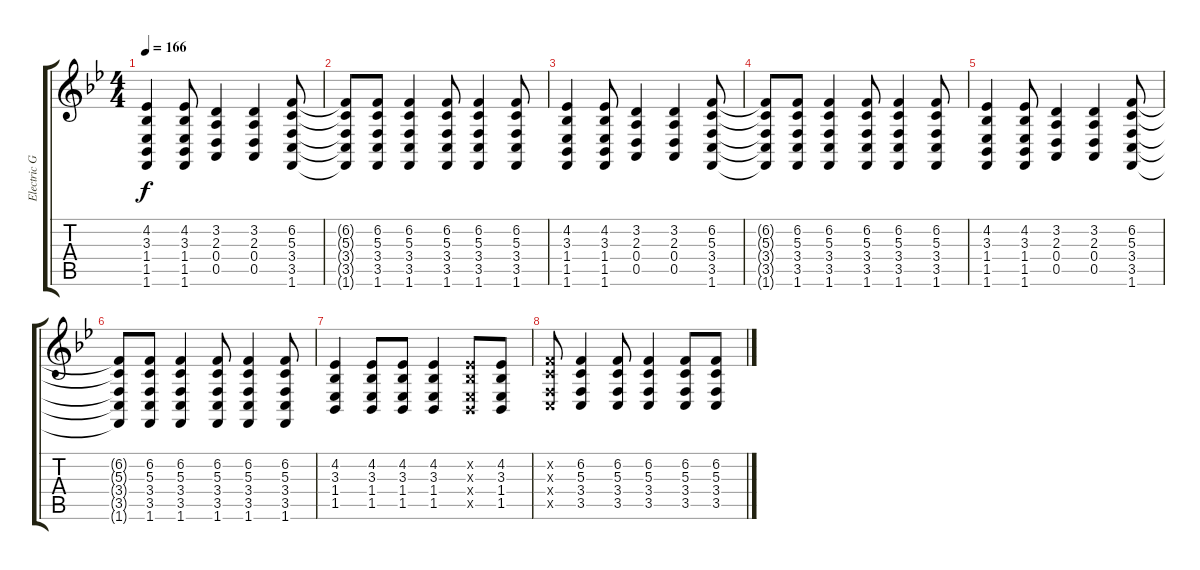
\track ("Electric Guitar" "Electric G") {instrument lead7fifths}
\staff {score tabs}
\tuning (E4 B3 G3 D3 A2 E2) {hide}
\ts (4 4)
\tempo 166
\clef g2
\ks gminor
(4.2 3.3 1.4 1.5 1.6).4{dy f} (4.2 3.3 1.4 1.5 1.6).8 (3.2 2.3 0.4 0.5).4 (3.2 2.3 0.4 0.5).4 (6.2 5.3 3.4 3.5 1.6).8 |
(6.2{t} 5.3{t} 3.4{t} 3.5{t} 1.6{t}).8 (6.2 5.3 3.4 3.5 1.6).8 (6.2 5.3 3.4 3.5 1.6).4 (6.2 5.3 3.4 3.5 1.6).8 (6.2 5.3 3.4 3.5 1.6).4 (6.2 5.3 3.4 3.5 1.6).8 |
(4.2 3.3 1.4 1.5 1.6).4 (4.2 3.3 1.4 1.5 1.6).8 (3.2 2.3 0.4 0.5).4 (3.2 2.3 0.4 0.5).4 (6.2 5.3 3.4 3.5 1.6).8 |
(6.2{t} 5.3{t} 3.4{t} 3.5{t} 1.6{t}).8 (6.2 5.3 3.4 3.5 1.6).8 (6.2 5.3 3.4 3.5 1.6).4 (6.2 5.3 3.4 3.5 1.6).8 (6.2 5.3 3.4 3.5 1.6).4 (6.2 5.3 3.4 3.5 1.6).8 |
(4.2 3.3 1.4 1.5 1.6).4 (4.2 3.3 1.4 1.5 1.6).8 (3.2 2.3 0.4 0.5).4 (3.2 2.3 0.4 0.5).4 (6.2 5.3 3.4 3.5 1.6).8 |
(6.2{t} 5.3{t} 3.4{t} 3.5{t} 1.6{t}).8 (6.2 5.3 3.4 3.5 1.6).8 (6.2 5.3 3.4 3.5 1.6).4 (6.2 5.3 3.4 3.5 1.6).8 (6.2 5.3 3.4 3.5 1.6).4 (6.2 5.3 3.4 3.5 1.6).8 |
(4.2 3.3 1.4 1.5).4 (4.2 3.3 1.4 1.5).8 (4.2 3.3 1.4 1.5).8 (4.2 3.3 1.4 1.5).4 (4.2{x} 3.3{x} 1.4{x} 1.5{x}).8 (4.2 3.3 1.4 1.5).8 |
(6.2{x} 5.3{x} 3.4{x} 3.5{x}).8 (6.2 5.3 3.4 3.5).4 (6.2 5.3 3.4 3.5).8 (6.2 5.3 3.4 3.5).4 (6.2 5.3 3.4 3.5).8 (6.2 5.3 3.4 3.5).8
